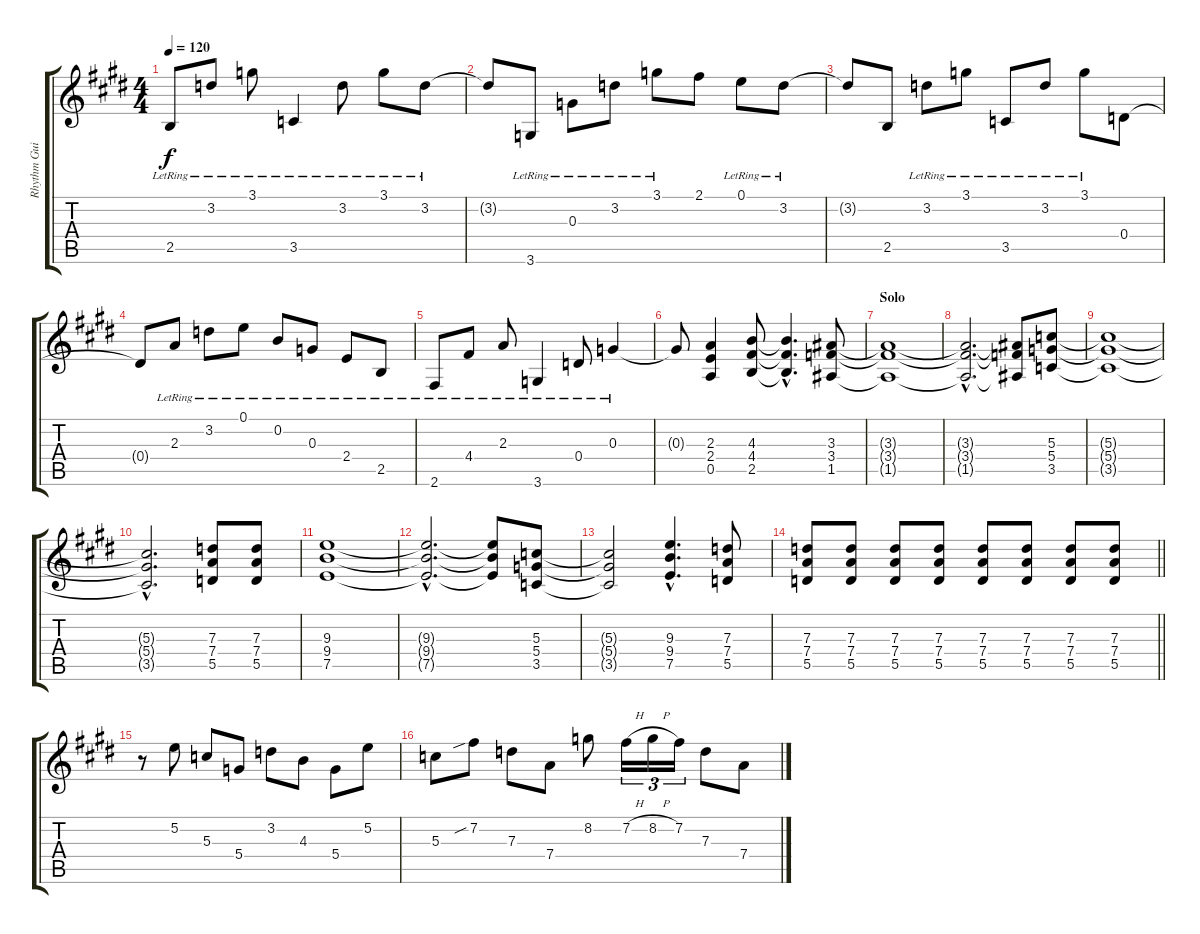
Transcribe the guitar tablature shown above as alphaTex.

\track ("Rhythm Guitar" "Rhythm Gui") {instrument distortionguitar}
\staff {score tabs}
\tuning (E4 B3 G3 D3 A2 E2) {hide}
\ts (4 4)
\tempo 120
\clef g2
\ks e
2.5{lr}.8{dy f} 3.2{lr}.8 3.1{lr}.8 3.5{lr}.4 3.2{lr}.8 3.1{lr}.8 3.2{lr}.8 |
3.2{t}.8 3.6{lr}.8 0.3{lr}.8 3.2{lr}.8 3.1{lr}.8 2.1.8 0.1{lr}.8 3.2{lr}.8 |
3.2{t}.8 2.5.8 3.2{lr}.8 3.1{lr}.8 3.5{lr}.8 3.2{lr}.8 3.1{lr}.8 0.4.8 |
0.4{t}.8 2.3{lr}.8 3.2{lr}.8 0.1{lr}.8 0.2{lr}.8 0.3{lr}.8 2.4{lr}.8 2.5{lr}.8 |
2.6{lr}.8 4.4{lr}.8 2.3{lr}.8 3.6{lr}.4 0.4{lr}.8 0.3{lr}.4 |
0.3{t}.8 (2.3 2.4 0.5).4 (4.3 4.4 2.5).8 (4.3{hac t} 4.4{hac t} 2.5{hac t}).4{d} (3.3 3.4 1.5).8 |
\section ("" "Solo")
(3.3{t} 3.4{t} 1.5{t}).1 |
(3.3{hac t} 3.4{hac t} 1.5{hac t}).2{d} (3.3{t} 3.4{t} 1.5{t}).8 (5.3 5.4 3.5).8 |
(5.3{t} 5.4{t} 3.5{t}).1 |
(5.3{hac t} 5.4{hac t} 3.5{hac t}).2{d} (7.3 7.4 5.5).8 (7.3 7.4 5.5).8 |
(9.3 9.4 7.5).1 |
(9.3{hac t} 9.4{hac t} 7.5{hac t}).2{d} (9.3{t} 9.4{t} 7.5{t}).8 (5.3 5.4 3.5).8 |
(5.3{t} 5.4{t} 3.5{t}).2 (9.3{hac} 9.4{hac} 7.5{hac}).4{d} (7.3 7.4 5.5).8 |
\barLineRight lightlight
(7.3 7.4 5.5).8 (7.3 7.4 5.5).8 (7.3 7.4 5.5).8 (7.3 7.4 5.5).8 (7.3 7.4 5.5).8 (7.3 7.4 5.5).8 (7.3 7.4 5.5).8 (7.3 7.4 5.5).8 |
r.8 5.2.8 5.3.8 5.4.8 3.2.8 4.3.8 5.4.8 5.2.8 |
5.3.8 7.2{sib}.8 7.3.8 7.4.8 8.2.8 7.2{h}.16{tu (3 2)} 8.2{h}.16{tu (3 2)} 7.2.16{tu (3 2)} 7.3.8 7.4.8
